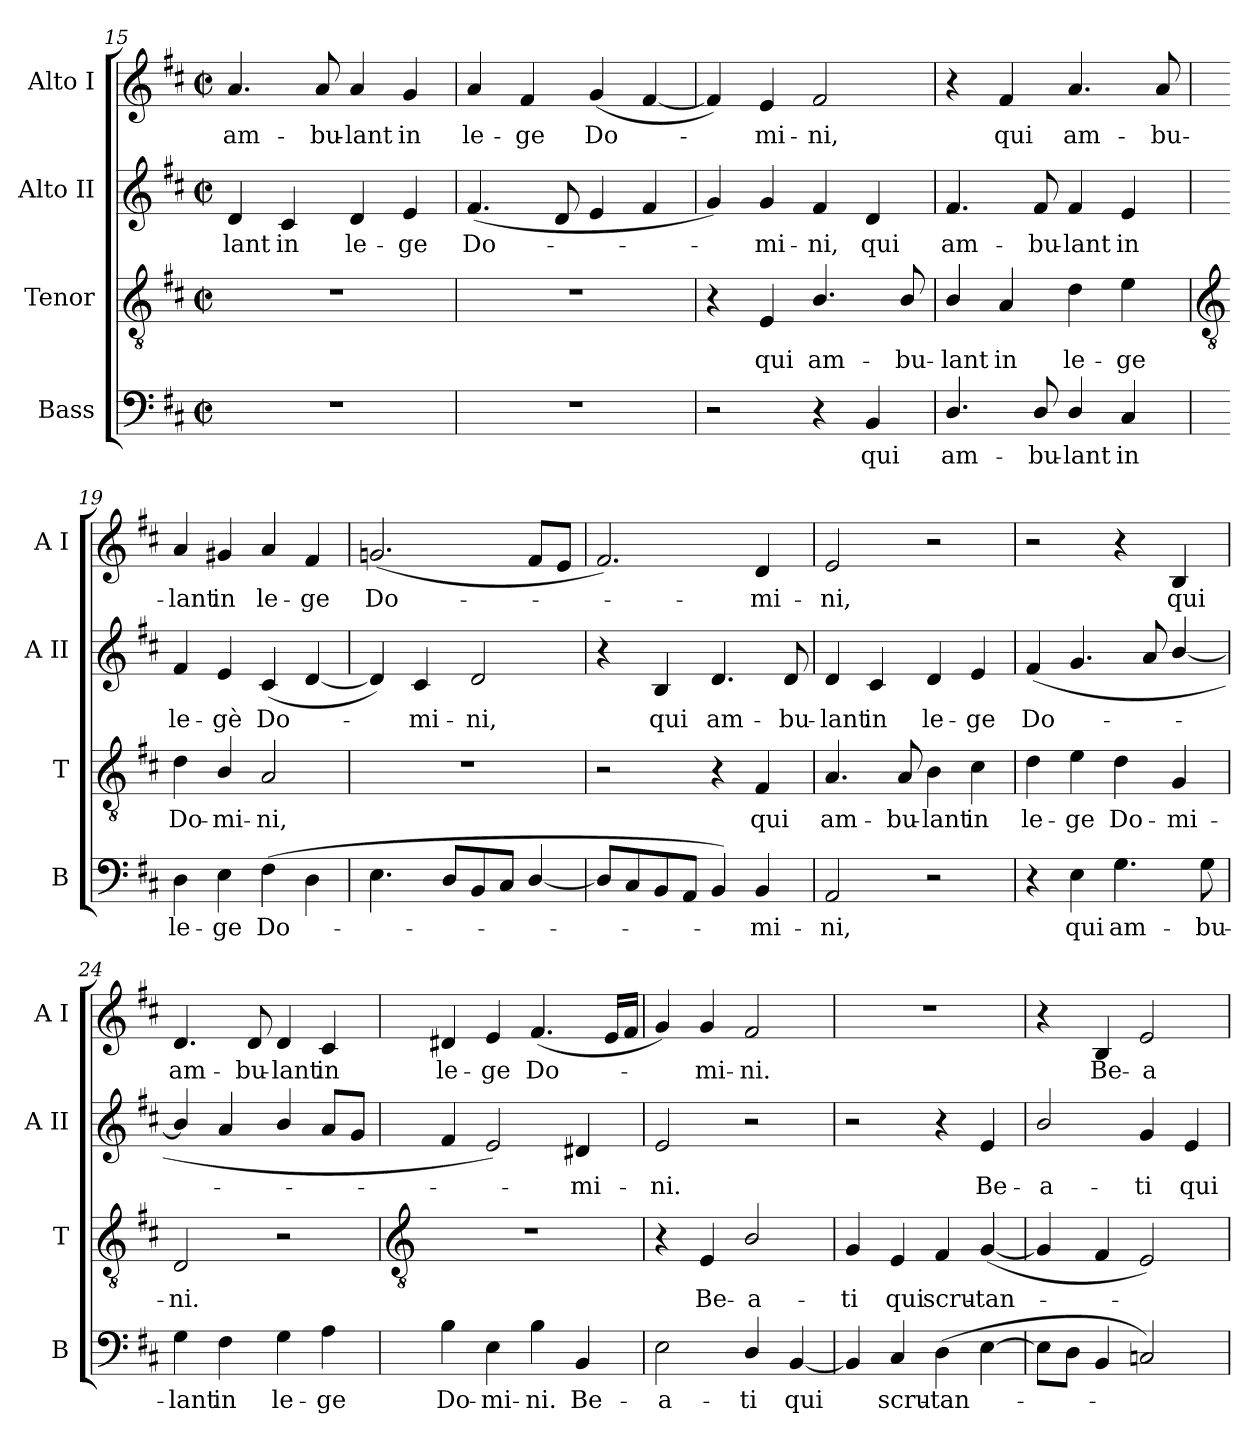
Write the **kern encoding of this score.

**kern	**text	**kern	**text	**kern	**text	**kern	**text
*part4	*part4	*part3	*part3	*part2	*part2	*part1	*part1
*staff4	*staff4	*staff3	*staff3	*staff2	*staff2	*staff1	*staff1
*I"Bass	*	*I"Tenor	*	*I"Alto II	*	*I"Alto I	*
*I'B	*	*I'T	*	*I'A II	*	*I'A I	*
*clefF4	*	*clefGv2	*	*clefG2	*	*clefG2	*
*k[f#c#]	*	*k[f#c#]	*	*k[f#c#]	*	*k[f#c#]	*
*D:	*	*D:	*	*D:	*	*D:	*
*M2/2	*	*M2/2	*	*M2/2	*	*M2/2	*
*met(c|)	*	*met(c|)	*	*met(c|)	*	*met(c|)	*
=15	=15	=15	=15	=15	=15	=15	=15
!	!	!	!	!	!LO:LY:b	!	!LO:LY:b
1r	.	1r	.	4d	-lant	4.a	am-
!	!	!	!	!	!LO:LY:b	!	!
.	.	.	.	4c#	in	.	.
!	!	!	!	!	!	!	!LO:LY:b
.	.	.	.	.	.	8a	-bu-
!	!	!	!	!	!LO:LY:b	!	!LO:LY:b
.	.	.	.	4d	le-	4a	-lant
!	!	!	!	!	!LO:LY:b	!	!LO:LY:b
.	.	.	.	4e	-ge	4g	in
=16	=16	=16	=16	=16	=16	=16	=16
!	!	!	!	!	!LO:LY:b	!	!LO:LY:b
1r	.	1r	.	(<4.f#	Do-	4a	le-
!	!	!	!	!	!	!	!LO:LY:b
.	.	.	.	.	.	4f#	-ge
.	.	.	.	8d	.	.	.
!	!	!	!	!	!	!	!LO:LY:b
.	.	.	.	4e	.	(<4g	Do-
.	.	.	.	4f#	.	[4f#	.
=17	=17	=17	=17	=17	=17	=17	=17
2r	.	4r	.	4g)	.	4f#])	.
!	!	!	!LO:LY:b	!	!LO:LY:b	!	!LO:LY:b
.	.	4E	qui	4g	mi-	4e	mi-
!	!	!	!LO:LY:b	!	!LO:LY:b	!	!LO:LY:b
4r	.	4.B/	am-	4f#	-ni,	2f#	-ni,
!	!LO:LY:b	!	!	!	!LO:LY:b	!	!
4BB	qui	.	.	4d	qui	.	.
!	!	!	!LO:LY:b	!	!	!	!
.	.	8B/	-bu-	.	.	.	.
=18	=18	=18	=18	=18	=18	=18	=18
!	!LO:LY:b	!	!LO:LY:b	!	!LO:LY:b	!	!
4.D/	am-	4B/	-lant	4.f#	am-	4r	.
!	!	!	!LO:LY:b	!	!	!	!LO:LY:b
.	.	4A	in	.	.	4f#	qui
!	!LO:LY:b	!	!	!	!LO:LY:b	!	!
8D/	-bu-	.	.	8f#	-bu-	.	.
!	!LO:LY:b	!	!LO:LY:b	!	!LO:LY:b	!	!LO:LY:b
4D/	-lant	4d	le-	4f#	-lant	4.a	am-
!	!LO:LY:b	!	!LO:LY:b	!	!LO:LY:b	!	!
4C#	in	4e	-ge	4e	in	.	.
!	!	!	!	!	!	!	!LO:LY:b
.	.	.	.	.	.	8a	-bu-
!!LO:LB:g=z
=19	=19	=19	=19	=19	=19	=19	=19
*	*	*clefGv2	*	*	*	*	*
!	!LO:LY:b	!	!LO:LY:b	!	!LO:LY:b	!	!LO:LY:b
4D	le-	4d	Do-	4f#	le-	4a	-lant
!	!LO:LY:b	!	!LO:LY:b	!	!LO:LY:b	!	!LO:LY:b
4E	-ge	4B/	-mi-	4e	-gè	4g#X	in
!	!LO:LY:b	!	!LO:LY:b	!	!LO:LY:b	!	!LO:LY:b
(>4F#	Do-	2A	-ni,	(<4c#	Do-	4a	le-
!	!	!	!	!	!	!	!LO:LY:b
4D	.	.	.	[4d	.	4f#	-ge
=20	=20	=20	=20	=20	=20	=20	=20
!	!	!	!	!	!	!	!LO:LY:b
4.E	.	1r	.	4d])	.	(<2.gn	Do-
!	!	!	!	!	!LO:LY:b	!	!
.	.	.	.	4c#	mi-	.	.
8DL	.	.	.	.	.	.	.
!	!	!	!	!	!LO:LY:b	!	!
8BB	.	.	.	2d	-ni,	.	.
8C#J	.	.	.	.	.	.	.
[4D/	.	.	.	.	.	8f#L	.
.	.	.	.	.	.	8eJ	.
=21	=21	=21	=21	=21	=21	=21	=21
8DL]	.	2r	.	4r	.	2.f#)	.
8C#	.	.	.	.	.	.	.
!	!	!	!	!	!LO:LY:b	!	!
8BB	.	.	.	4B	qui	.	.
8AAJ	.	.	.	.	.	.	.
!	!	!	!	!	!LO:LY:b	!	!
4BB)	.	4r	.	4.d	am-	.	.
!	!LO:LY:b	!	!LO:LY:b	!	!	!	!LO:LY:b
4BB	mi-	4F#	qui	.	.	4d	mi-
!	!	!	!	!	!LO:LY:b	!	!
.	.	.	.	8d	-bu-	.	.
=22	=22	=22	=22	=22	=22	=22	=22
!	!LO:LY:b	!	!LO:LY:b	!	!LO:LY:b	!	!LO:LY:b
2AA	-ni,	4.A	am-	4d	-lant	2e	-ni,
!	!	!	!	!	!LO:LY:b	!	!
.	.	.	.	4c#	in	.	.
!	!	!	!LO:LY:b	!	!	!	!
.	.	8A	-bu-	.	.	.	.
!	!	!	!LO:LY:b	!	!LO:LY:b	!	!
2r	.	4B	-lant	4d	le-	2r	.
!	!	!	!LO:LY:b	!	!LO:LY:b	!	!
.	.	4c#	in	4e	-ge	.	.
=23	=23	=23	=23	=23	=23	=23	=23
!	!	!	!LO:LY:b	!	!LO:LY:b	!	!
4r	.	4d	le-	(<4f#	Do-	2r	.
!	!LO:LY:b	!	!LO:LY:b	!	!	!	!
4E	qui	4e	-ge	4.g	.	.	.
!	!LO:LY:b	!	!LO:LY:b	!	!	!	!
4.G	am-	4d	Do-	.	.	4r	.
.	.	.	.	8a	.	.	.
!	!	!	!LO:LY:b	!	!	!	!LO:LY:b
.	.	4G	-mi-	[4b/	.	4B	qui
!	!LO:LY:b	!	!	!	!	!	!
8G	-bu-	.	.	.	.	.	.
=24	=24	=24	=24	=24	=24	=24	=24
!	!LO:LY:b	!	!LO:LY:b	!	!	!	!LO:LY:b
4G	-lant	2D	-ni.	4b/]	.	4.d	am-
!	!LO:LY:b	!	!	!	!	!	!
4F#	in	.	.	4a	.	.	.
!	!	!	!	!	!	!	!LO:LY:b
.	.	.	.	.	.	8d	-bu-
!	!LO:LY:b	!	!	!	!	!	!LO:LY:b
4G	le-	2r	.	4b/	.	4d	-lant
!	!LO:LY:b	!	!	!	!	!	!LO:LY:b
4A	-ge	.	.	8aL	.	4c#	in
.	.	.	.	8gJ	.	.	.
!!LO:LB:g=z
=25	=25	=25	=25	=25	=25	=25	=25
*	*	*clefGv2	*	*	*	*	*
!	!LO:LY:b	!	!	!	!	!	!LO:LY:b
4B	Do-	1r	.	4f#	.	4d#X	le-
!	!LO:LY:b	!	!	!	!	!	!LO:LY:b
4E	-mi-	.	.	2e)	.	4e	-ge
!	!LO:LY:b	!	!	!	!	!	!LO:LY:b
4B	-ni.	.	.	.	.	(<4.f#	Do-
!	!LO:LY:b	!	!	!	!LO:LY:b	!	!
4BB	Be-	.	.	4d#X	mi-	.	.
.	.	.	.	.	.	16eLL	.
.	.	.	.	.	.	16f#JJ	.
=26	=26	=26	=26	=26	=26	=26	=26
!	!LO:LY:b	!	!	!	!LO:LY:b	!	!
2E	-a-	4r	.	2e	-ni.	4g)	.
!	!	!	!LO:LY:b	!	!	!	!LO:LY:b
.	.	4E	Be-	.	.	4g	mi-
!	!LO:LY:b	!	!LO:LY:b	!	!	!	!LO:LY:b
4D/	-ti	2B/	-a-	2r	.	2f#	-ni.
!	!LO:LY:b	!	!	!	!	!	!
[4BB	qui	.	.	.	.	.	.
=27	=27	=27	=27	=27	=27	=27	=27
!	!	!	!LO:LY:b	!	!	!	!
4BB]	.	4G	-ti	2r	.	1r	.
!	!LO:LY:b	!	!LO:LY:b	!	!	!	!
4C#	scru-	4E	qui	.	.	.	.
!	!LO:LY:b	!	!LO:LY:b	!	!	!	!
(>4D	-tan-	4F#	scru-	4r	.	.	.
!	!	!	!LO:LY:b	!	!LO:LY:b	!	!
[4E	.	(<[4G	-tan-	4e	Be-	.	.
=28	=28	=28	=28	=28	=28	=28	=28
!	!	!	!	!	!LO:LY:b	!	!
8EL]	.	4G]	.	2b/	-a-	4r	.
8DJ	.	.	.	.	.	.	.
!	!	!	!	!	!	!	!LO:LY:b
4BB	.	4F#	.	.	.	4B	Be-
!	!	!	!	!	!LO:LY:b	!	!LO:LY:b
2Cn)	.	2E)	.	4g	-ti	2e	-a-
!	!	!	!	!	!LO:LY:b	!	!
.	.	.	.	4e	qui	.	.
=	=	=	=	=	=	=	=
*-	*-	*-	*-	*-	*-	*-	*-
